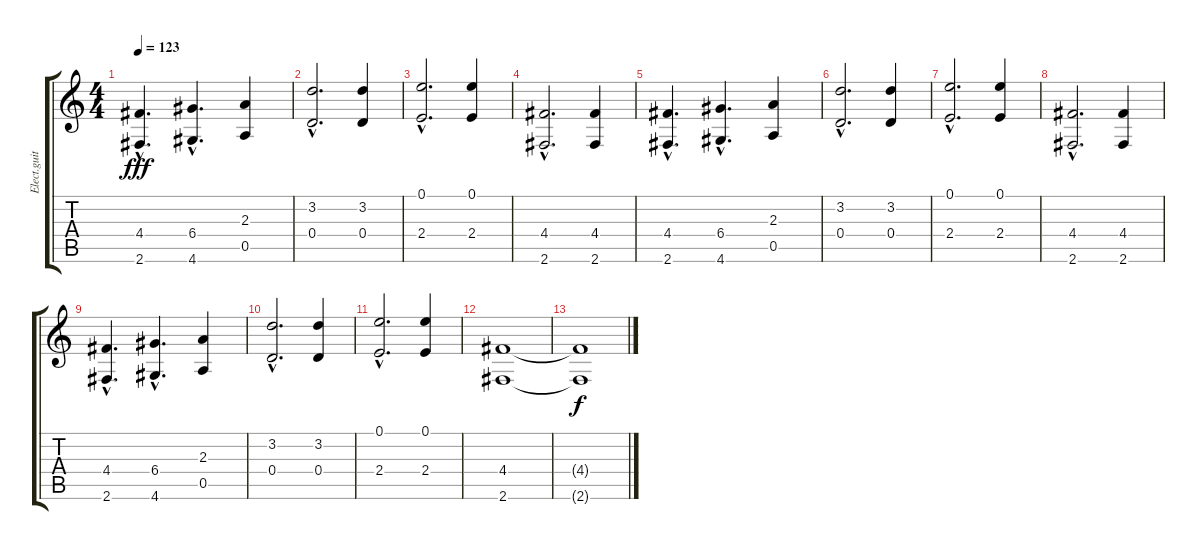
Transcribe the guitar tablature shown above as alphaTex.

\track ("Elect.guitar (clean)" "Elect.guit") {instrument distortionguitar}
\staff {score tabs}
\tuning (E4 B3 G3 D3 A2 E2) {hide}
\ts (4 4)
\tempo 123
\clef g2
\ks c
(4.4{hac} 2.6{hac}).4{d dy fff volume 16} (6.4{hac} 4.6{hac}).4{d} (2.3 0.5).4 |
(3.2{hac} 0.4{hac}).2{d volume 14} (3.2 0.4).4 |
(0.1{hac} 2.4{hac}).2{d} (0.1 2.4).4 |
(4.4{hac} 2.6{hac}).2{d} (4.4 2.6).4 |
(4.4{hac} 2.6{hac}).4{d volume 16} (6.4{hac} 4.6{hac}).4{d} (2.3 0.5).4 |
(3.2{hac} 0.4{hac}).2{d volume 14} (3.2 0.4).4 |
(0.1{hac} 2.4{hac}).2{d} (0.1 2.4).4 |
(4.4{hac} 2.6{hac}).2{d} (4.4 2.6).4 |
(4.4{hac} 2.6{hac}).4{d volume 16} (6.4{hac} 4.6{hac}).4{d} (2.3 0.5).4 |
(3.2{hac} 0.4{hac}).2{d volume 14} (3.2 0.4).4 |
(0.1{hac} 2.4{hac}).2{d} (0.1 2.4).4 |
(4.4 2.6).1 |
(4.4{t} 2.6{t}).1{dy f}
